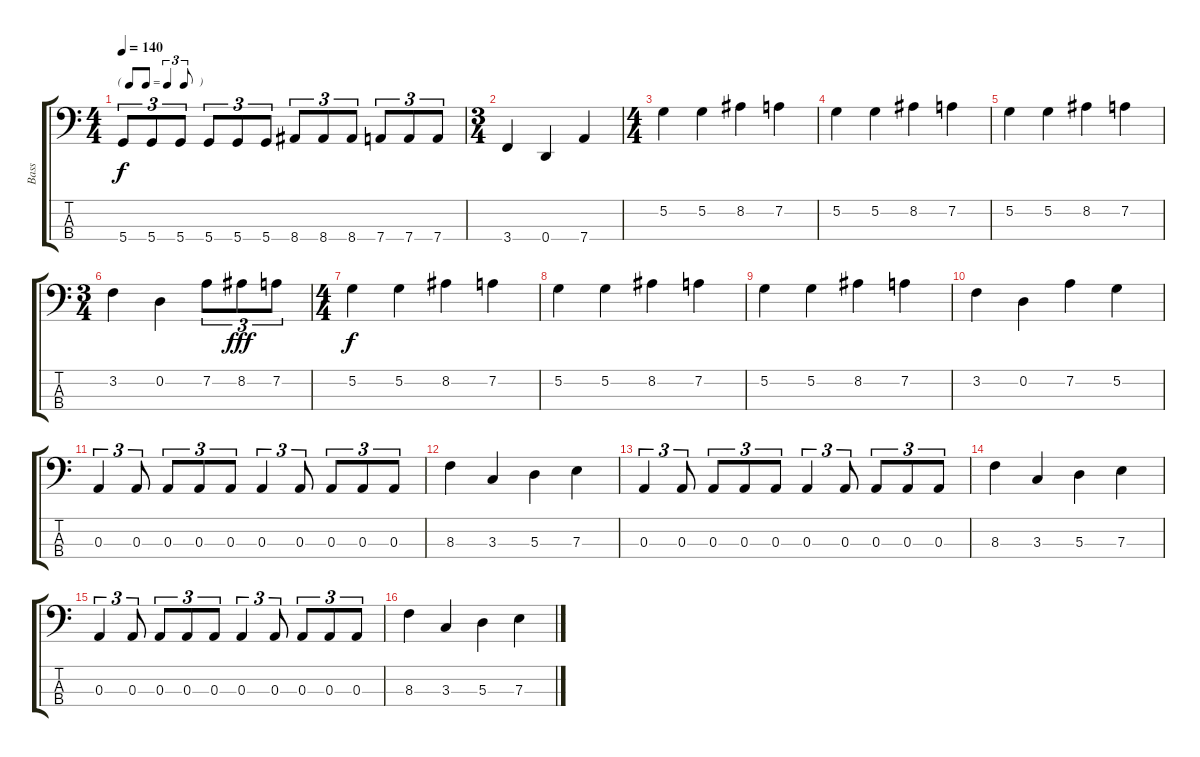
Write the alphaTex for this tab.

\track ("Bass" "Bass") {instrument electricbassfinger}
\staff {score tabs}
\tuning (G2 D2 A1 D1) {hide}
\ts (4 4)
\tf triplet8th
\tempo 140
\clef f4
\ks c
5.4.8{tu (3 2) dy f} 5.4.8{tu (3 2)} 5.4.8{tu (3 2)} 5.4.8{tu (3 2)} 5.4.8{tu (3 2)} 5.4.8{tu (3 2)} 8.4.8{tu (3 2)} 8.4.8{tu (3 2)} 8.4.8{tu (3 2)} 7.4.8{tu (3 2)} 7.4.8{tu (3 2)} 7.4.8{tu (3 2)} |
\ts (3 4)
3.4.4 0.4.4 7.4.4 |
\ts (4 4)
5.2.4 5.2.4 8.2.4 7.2.4 |
5.2.4 5.2.4 8.2.4 7.2.4 |
5.2.4 5.2.4 8.2.4 7.2.4 |
\ts (3 4)
3.2.4 0.2.4 7.2.8{tu (3 2)} 8.2.8{tu (3 2) dy fff} 7.2.8{tu (3 2)} |
\ts (4 4)
5.2.4{dy f} 5.2.4 8.2.4 7.2.4 |
5.2.4 5.2.4 8.2.4 7.2.4 |
5.2.4 5.2.4 8.2.4 7.2.4 |
3.2.4 0.2.4 7.2.4 5.2.4 |
0.3.4{tu (3 2)} 0.3.8{tu (3 2)} 0.3.8{tu (3 2)} 0.3.8{tu (3 2)} 0.3.8{tu (3 2)} 0.3.4{tu (3 2)} 0.3.8{tu (3 2)} 0.3.8{tu (3 2)} 0.3.8{tu (3 2)} 0.3.8{tu (3 2)} |
8.3.4 3.3.4 5.3.4 7.3.4 |
0.3.4{tu (3 2)} 0.3.8{tu (3 2)} 0.3.8{tu (3 2)} 0.3.8{tu (3 2)} 0.3.8{tu (3 2)} 0.3.4{tu (3 2)} 0.3.8{tu (3 2)} 0.3.8{tu (3 2)} 0.3.8{tu (3 2)} 0.3.8{tu (3 2)} |
8.3.4 3.3.4 5.3.4 7.3.4 |
0.3.4{tu (3 2)} 0.3.8{tu (3 2)} 0.3.8{tu (3 2)} 0.3.8{tu (3 2)} 0.3.8{tu (3 2)} 0.3.4{tu (3 2)} 0.3.8{tu (3 2)} 0.3.8{tu (3 2)} 0.3.8{tu (3 2)} 0.3.8{tu (3 2)} |
8.3.4 3.3.4 5.3.4 7.3.4
